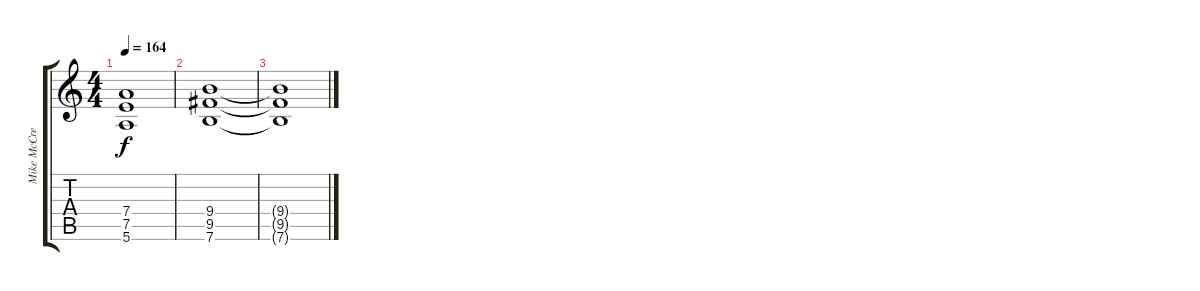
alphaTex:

\track ("Mike McCready" "Mike McCre") {instrument distortionguitar}
\staff {score tabs}
\tuning (E4 B3 G3 D3 A2 E2) {hide}
\ts (4 4)
\tempo 164
\clef g2
\ks c
(7.4{t} 7.5{t} 5.6{t}).1{dy f} |
(9.4 9.5 7.6).1 |
(9.4{t} 9.5{t} 7.6{t}).1
